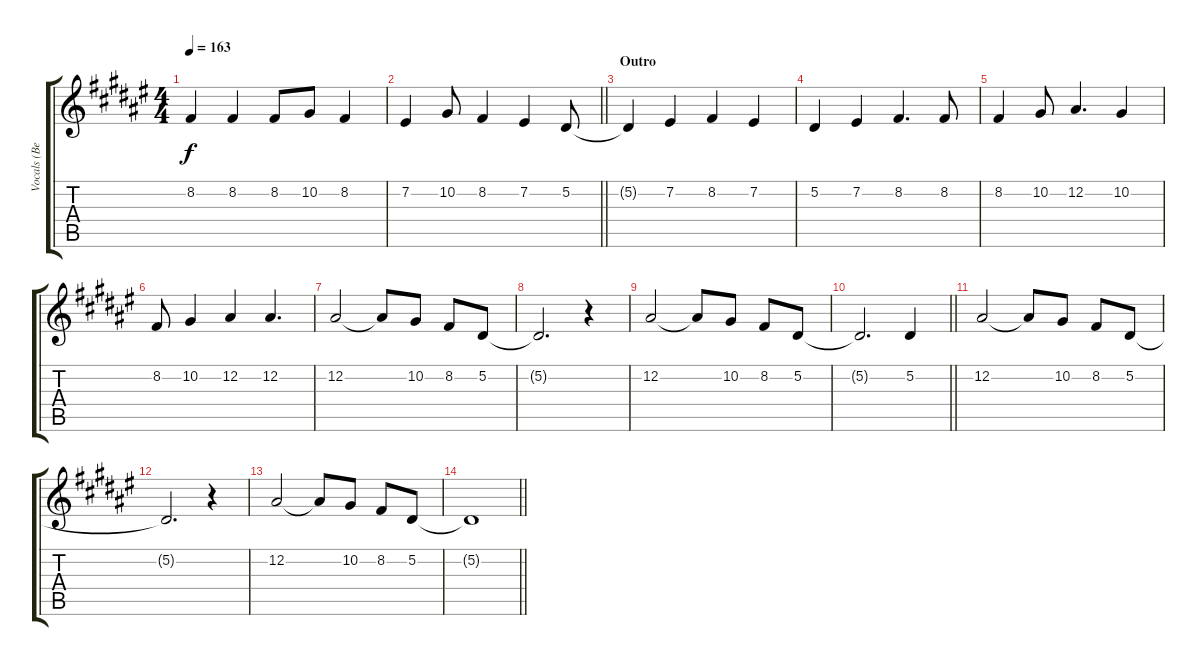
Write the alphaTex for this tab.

\track ("Vocals (Ben)" "Vocals (Be") {instrument violin}
\staff {score tabs}
\tuning (Eb4 Bb3 Gb3 Db3 Ab2 Eb2) {hide}
\ts (4 4)
\tempo 163
\clef g2
\ks d#minor
8.2.4{dy f} 8.2.4 8.2.8 10.2.8 8.2.4 |
\barLineRight lightlight
7.2.4 10.2.8 8.2.4 7.2.4 5.2.8 |
\section ("" "Outro")
5.2{t}.4 7.2.4 8.2.4 7.2.4 |
5.2.4 7.2.4 8.2.4{d} 8.2.8 |
8.2.4 10.2.8 12.2.4{d} 10.2.4 |
8.2.8 10.2.4 12.2.4 12.2.4{d} |
12.2.2 12.2{t}.8 10.2.8 8.2.8 5.2.8 |
5.2{t}.2{d} r.4 |
12.2.2 12.2{t}.8 10.2.8 8.2.8 5.2.8 |
\barLineRight lightlight
5.2{t}.2{d} 5.2.4 |
12.2.2 12.2{t}.8 10.2.8 8.2.8 5.2.8 |
5.2{t}.2{d} r.4 |
12.2.2 12.2{t}.8 10.2.8 8.2.8 5.2.8 |
\barLineRight lightlight
5.2{t}.1
